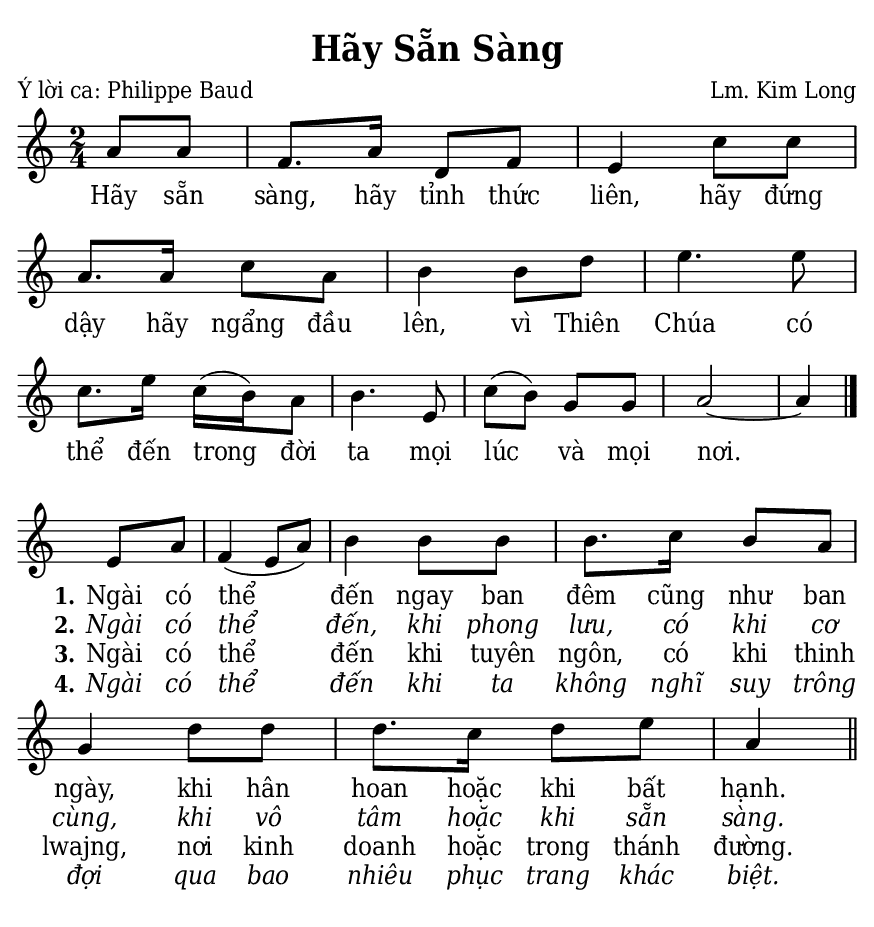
% Cài đặt chung
\version "2.24.3"
\include "english.ly"

\header {
  title = "Hãy Sẵn Sàng"
  poet = "Ý lời ca: Philippe Baud"
  composer = "Lm. Kim Long"
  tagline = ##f
}

% Nhạc
nhacPhanMot = \relative c'' {
  \key c \major
  \time 2/4
  \partial 4 a8 a |
  f8. a16 d,8 f |
  e4 c'8 c |
  a8. a16 c8 a |
  b4 b8 d |
  e4. e8 |
  c8. e16 c (b) a8 |
  b4. e,8 |
  c' (b) g g |
  a2 ~ |
  a4 \bar "|."
}

nhacPhanHai = \relative c' {
  \key c \major
  \time 2/4
  \partial 4 e8 a |
  f4 (e8 a) |
  b4 b8 b |
  b8. c16 b8 a |
  g4 d'8 d |
  d8. c16 d8 e |
  a,4 \bar "||"
}

% Lời
loiPhanMot = \lyricmode {
  Hãy sẵn sàng, hãy tỉnh thức liên,
  hãy đứng dậy hãy ngẩng đầu lên,
  vì Thiên Chúa có thể đến trong đời ta mọi lúc và mọi nơi.
}

loiPhanHai = \lyricmode {
  <<
    {
      \set stanza = "1."
      Ngài có thể đến ngay ban đêm cũng như ban ngày,
      khi hân hoan hoặc khi bất hạnh.
    }
    \new Lyrics {
	    \set associatedVoice = "beSop"
	    \set stanza = "2."
      \override Lyrics.LyricText.font-shape = #'italic
      Ngài có thể đến, khi phong lưu, có khi cơ cùng,
      khi vô tâm hoặc khi sẵn sàng.
    }
    \new Lyrics {
	    \set associatedVoice = "beSop"
	    \set stanza = "3."
      Ngài có thể đến khi tuyên ngôn, có khi thinh lwajng,
      nơi kinh doanh hoặc trong thánh đường.
    }
    \new Lyrics {
	    \set associatedVoice = "beSop"
	    \set stanza = "4."
      \override Lyrics.LyricText.font-shape = #'italic
      Ngài có thể đến khi ta không nghĩ suy trông đợi
      qua bao nhiêu phục trang khác biệt.
    }
  >>
}

% Dàn trang
\paper {
  #(set-paper-size "a5")
  top-margin = 3\mm
  bottom-margin = 3\mm
  left-margin = 3\mm
  right-margin = 3\mm
  indent = #0
  #(define fonts
	 (make-pango-font-tree "Deja Vu Serif Condensed"
	 		       "Deja Vu Serif Condensed"
			       "Deja Vu Serif Condensed"
			       (/ 20 20)))
  print-page-number = ##f
}

\score {
  <<
    \new Staff <<
        \clef treble
        \new Voice = beSop {
          \nhacPhanMot
        }
      \new Lyrics \lyricsto beSop \loiPhanMot
    >>
  >>
  \layout {
    \override Lyrics.LyricSpace.minimum-distance = #2.2
    \override Score.BarNumber.break-visibility = ##(#f #f #f)
    \override Score.SpacingSpanner.uniform-stretching = ##t
    ragged-last = ##f
  }
}

\score {
  <<
    \new Staff <<
        \clef treble
        \new Voice = beSop {
          \nhacPhanHai
        }
      \new Lyrics \lyricsto beSop \loiPhanHai
    >>
  >>
  \layout {
    \override Staff.TimeSignature.transparent = ##t
    \override Lyrics.LyricSpace.minimum-distance = #2.2
    \override Score.BarNumber.break-visibility = ##(#f #f #f)
    \override Score.SpacingSpanner.uniform-stretching = ##t
    ragged-last = ##f
  }
}
